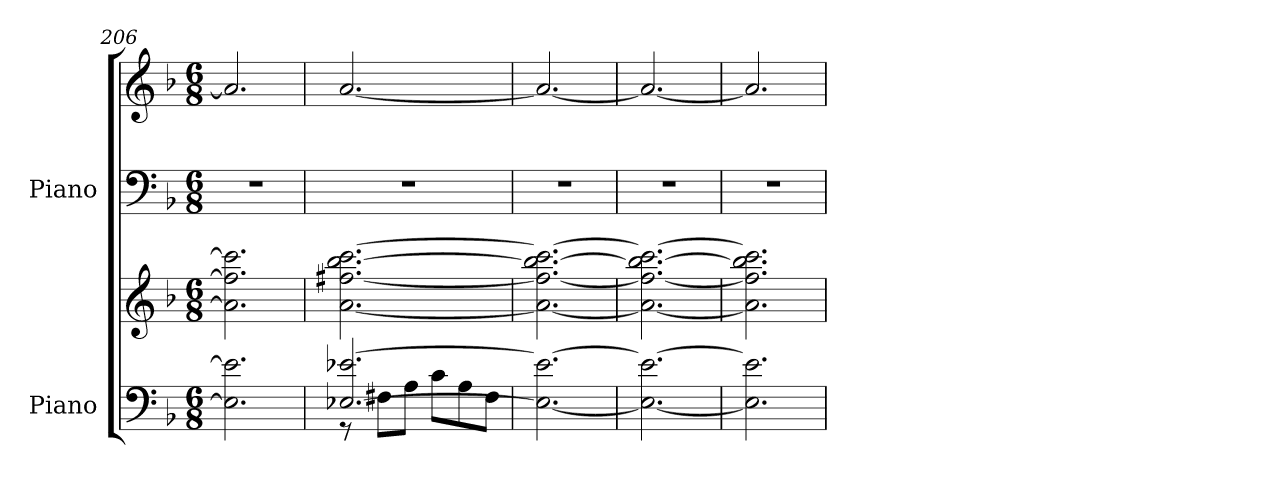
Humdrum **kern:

**kern	**kern	**kern	**kern
*part2	*part2	*part1	*part1
*staff4	*staff3	*staff2	*staff1
*I"Piano	*	*I"Piano	*
*I'Pno.	*	*I'Pno.	*
*clefF4	*clefG2	*clefF4	*clefG2
*k[b-]	*k[b-]	*k[b-]	*k[b-]
*M6/8	*M6/8	*M6/8	*M6/8
=206	=206	=206	=206
2.E-\] 2.e-\]	2.a\] 2.ff#\] 2.ccc\]	2.r	2.a/]
=207	=207	=207	=207
*^	*	*	*
[2.E-X/ [2.e-X/	8r	[2.a\ [2.ff#X\ [2.bb-\ [2.ccc\	2.r	[2.a/
.	8F#X\L	.	.	.
.	8A\J	.	.	.
.	8c\L	.	.	.
.	8A\	.	.	.
.	8F#\J	.	.	.
*v	*v	*	*	*
=208	=208	=208	=208
2.E-\_ 2.e-\_	2.a\_ 2.ff#\_ 2.bb-\_ 2.ccc\_	2.r	2.a/_
=209	=209	=209	=209
2.E-\_ 2.e-\_	2.a\_ 2.ff#\_ 2.bb-\_ 2.ccc\_	2.r	2.a/_
=210	=210	=210	=210
2.E-\] 2.e-\]	2.a\] 2.ff#\] 2.bb-\] 2.ccc\]	2.r	2.a/]
=	=	=	=
*-	*-	*-	*-
